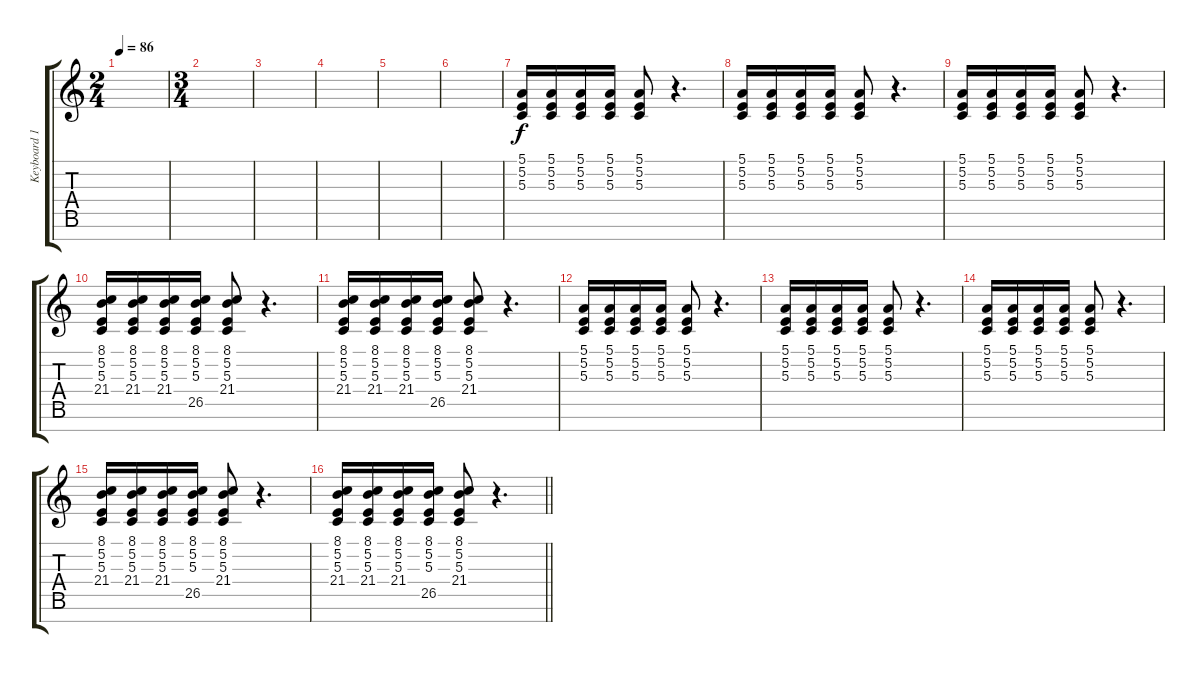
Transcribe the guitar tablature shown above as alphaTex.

\track ("Keyboard 1" "Keyboard 1") {instrument choiraahs}
\staff {score tabs}
\tuning (E4 B3 G3 D3 A2 E2 B1) {hide}
\ts (2 4)
\tempo 86
\clef g2
\ks c
|
\ts (3 4)
|
|
|
|
|
(5.1 5.2 5.3).16{volume 9 instrument lead3calliope} (5.1 5.2 5.3).16 (5.1 5.2 5.3).16 (5.1 5.2 5.3).16 (5.1 5.2 5.3).8 r.4{d} |
(5.1 5.2 5.3).16 (5.1 5.2 5.3).16 (5.1 5.2 5.3).16 (5.1 5.2 5.3).16 (5.1 5.2 5.3).8 r.4{d} |
(5.1 5.2 5.3).16 (5.1 5.2 5.3).16 (5.1 5.2 5.3).16 (5.1 5.2 5.3).16 (5.1 5.2 5.3).8 r.4{d} |
(8.1 5.2 5.3 21.4).16 (8.1 5.2 5.3 21.4).16 (8.1 5.2 5.3 21.4).16 (8.1 5.2 5.3 26.5).16 (8.1 5.2 5.3 21.4).8 r.4{d} |
(8.1 5.2 5.3 21.4).16 (8.1 5.2 5.3 21.4).16 (8.1 5.2 5.3 21.4).16 (8.1 5.2 5.3 26.5).16 (8.1 5.2 5.3 21.4).8 r.4{d} |
(5.1 5.2 5.3).16{volume 9 instrument lead3calliope} (5.1 5.2 5.3).16 (5.1 5.2 5.3).16 (5.1 5.2 5.3).16 (5.1 5.2 5.3).8 r.4{d} |
(5.1 5.2 5.3).16 (5.1 5.2 5.3).16 (5.1 5.2 5.3).16 (5.1 5.2 5.3).16 (5.1 5.2 5.3).8 r.4{d} |
(5.1 5.2 5.3).16 (5.1 5.2 5.3).16 (5.1 5.2 5.3).16 (5.1 5.2 5.3).16 (5.1 5.2 5.3).8 r.4{d} |
(8.1 5.2 5.3 21.4).16 (8.1 5.2 5.3 21.4).16 (8.1 5.2 5.3 21.4).16 (8.1 5.2 5.3 26.5).16 (8.1 5.2 5.3 21.4).8 r.4{d} |
\barLineRight lightlight
(8.1 5.2 5.3 21.4).16 (8.1 5.2 5.3 21.4).16 (8.1 5.2 5.3 21.4).16 (8.1 5.2 5.3 26.5).16 (8.1 5.2 5.3 21.4).8 r.4{d}
